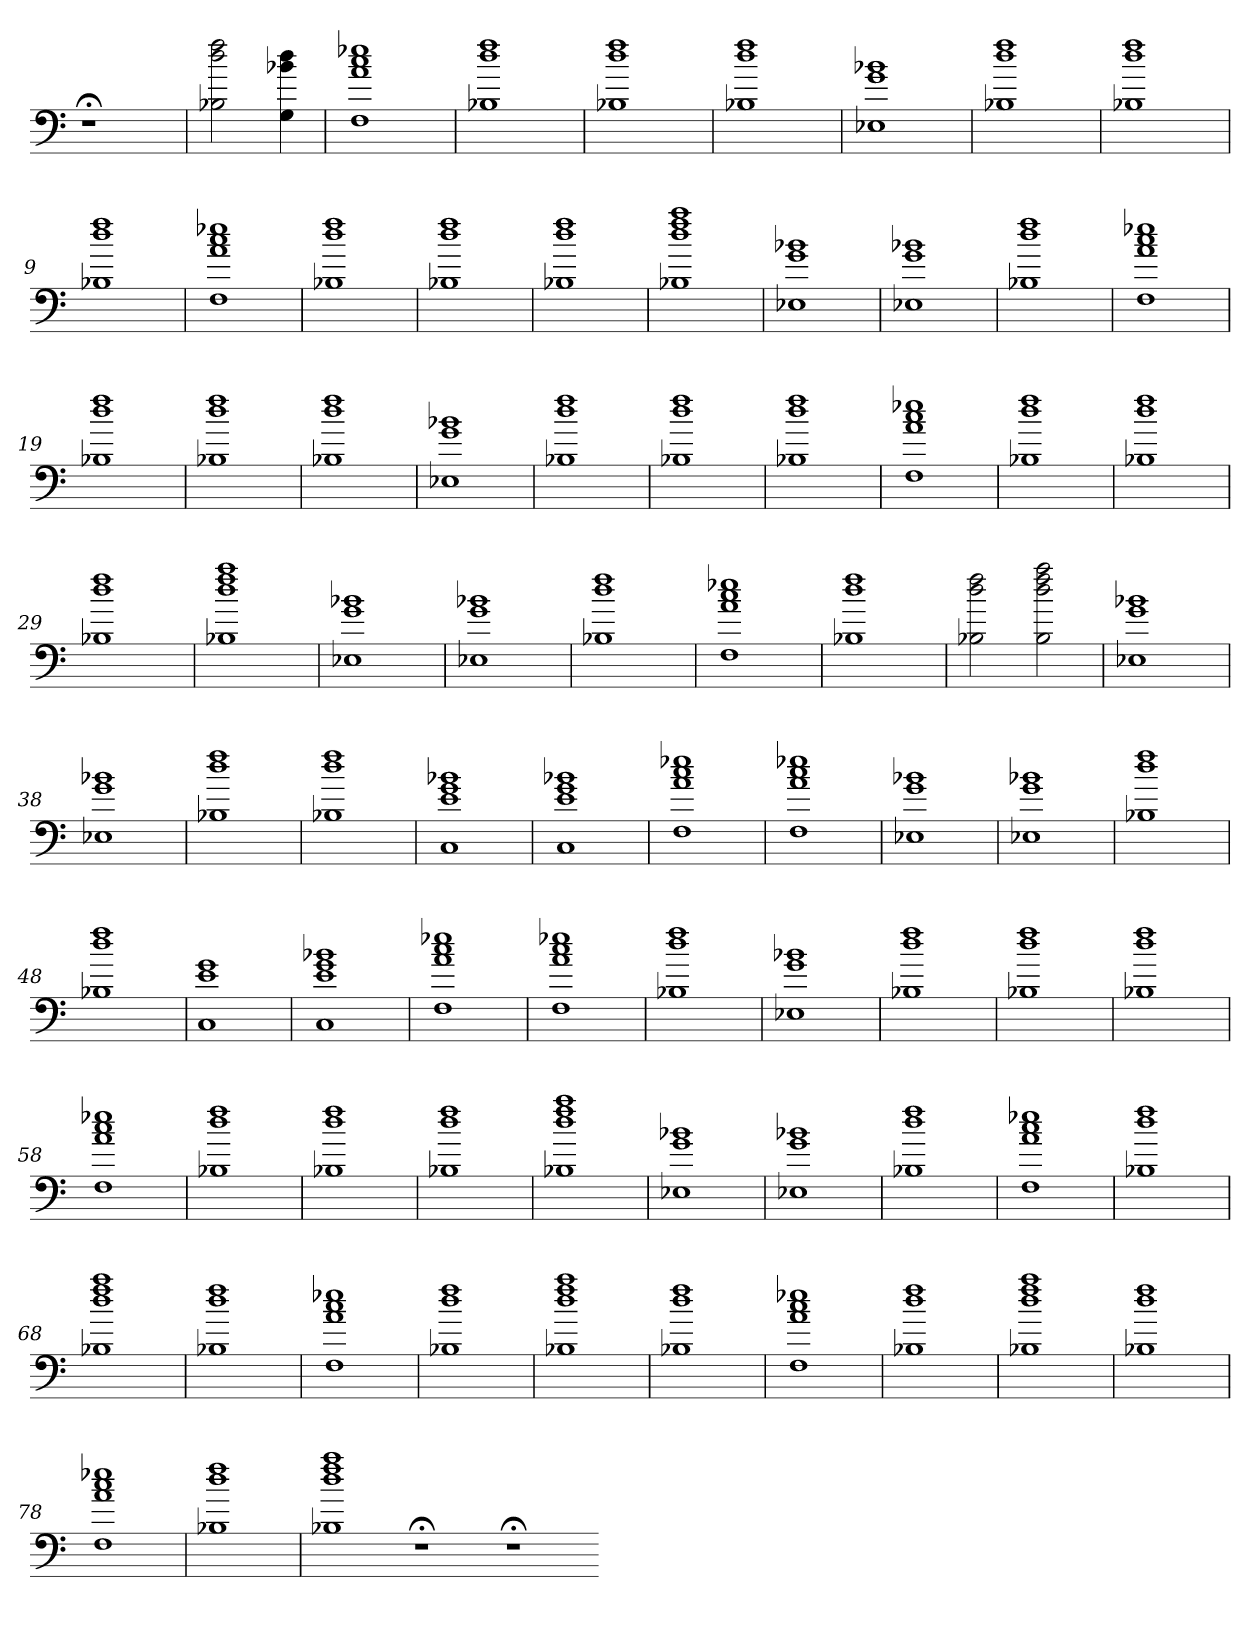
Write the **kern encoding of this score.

**kern
*part1
*staff1
=
1r;<
=1
2B-X 2dd 2ff
4G 4b-X 4dd
=2
1F 1a 1cc 1ee-X
=3
1B-X 1dd 1ff
=4
1B-X 1dd 1ff
=5
1B-X 1dd 1ff
=6
1E-X 1g 1b-X
=7
1B-X 1dd 1ff
=8
1B-X 1dd 1ff
=9
1B-X 1dd 1ff
=10
1F 1a 1cc 1ee-X
=11
1B-X 1dd 1ff
=12
1B-X 1dd 1ff
=13
1B-X 1dd 1ff
=14
1B-X 1dd 1ff 1aa
=15
1E-X 1g 1b-X
=16
1E-X 1g 1b-X
=17
1B-X 1dd 1ff
=18
1F 1a 1cc 1ee-X
=19
1B-X 1dd 1ff
=20
1B-X 1dd 1ff
=21
1B-X 1dd 1ff
=22
1E-X 1g 1b-X
=23
1B-X 1dd 1ff
=24
1B-X 1dd 1ff
=25
1B-X 1dd 1ff
=26
1F 1a 1cc 1ee-X
=27
1B-X 1dd 1ff
=28
1B-X 1dd 1ff
=29
1B-X 1dd 1ff
=30
1B-X 1dd 1ff 1aa
=31
1E-X 1g 1b-X
=32
1E-X 1g 1b-X
=33
1B-X 1dd 1ff
=34
1F 1a 1cc 1ee-X
=35
1B-X 1dd 1ff
=36
2B-X 2dd 2ff
2B- 2dd 2ff 2aa
=37
1E-X 1g 1b-X
=38
1E-X 1g 1b-X
=39
1B-X 1dd 1ff
=40
1B-X 1dd 1ff
=41
1C 1e 1g 1b-X
=42
1C 1e 1g 1b-X
=43
1F 1a 1cc 1ee-X
=44
1F 1a 1cc 1ee-X
=45
1E-X 1g 1b-X
=46
1E-X 1g 1b-X
=47
1B-X 1dd 1ff
=48
1B-X 1dd 1ff
=49
1C 1e 1g
=50
1C 1e 1g 1b-X
=51
1F 1a 1cc 1ee-X
=52
1F 1a 1cc 1ee-X
=53
1B-X 1dd 1ff
=54
1E-X 1g 1b-X
=55
1B-X 1dd 1ff
=56
1B-X 1dd 1ff
=57
1B-X 1dd 1ff
=58
1F 1a 1cc 1ee-X
=59
1B-X 1dd 1ff
=60
1B-X 1dd 1ff
=61
1B-X 1dd 1ff
=62
1B-X 1dd 1ff 1aa
=63
1E-X 1g 1b-X
=64
1E-X 1g 1b-X
=65
1B-X 1dd 1ff
=66
1F 1a 1cc 1ee-X
=67
1B-X 1dd 1ff
=68
1B-X 1dd 1ff 1aa
=69
1B-X 1dd 1ff
=70
1F 1a 1cc 1ee-X
=71
1B-X 1dd 1ff
=72
1B-X 1dd 1ff 1aa
=73
1B-X 1dd 1ff
=74
1F 1a 1cc 1ee-X
=75
1B-X 1dd 1ff
=76
1B-X 1dd 1ff 1aa
=77
1B-X 1dd 1ff
=78
1F 1a 1cc 1ee-X
=79
1B-X 1dd 1ff
=80
1B-X 1dd 1ff 1aa
1r;<
1r;<
=-
*-
